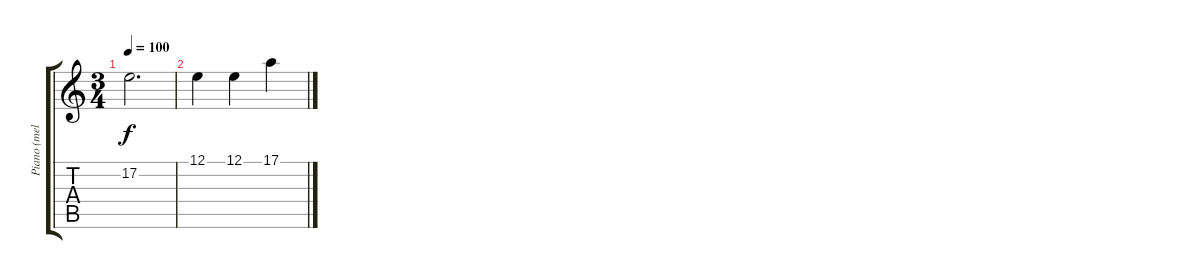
\track ("Piano (melody)" "Piano (mel") {instrument brightacousticpiano}
\staff {score tabs}
\tuning (E4 B3 G3 D3 A2 E2) {hide}
\ts (3 4)
\tempo 100
\clef g2
\ks c
17.2.2{d dy f} |
12.1.4 12.1.4 17.1.4
